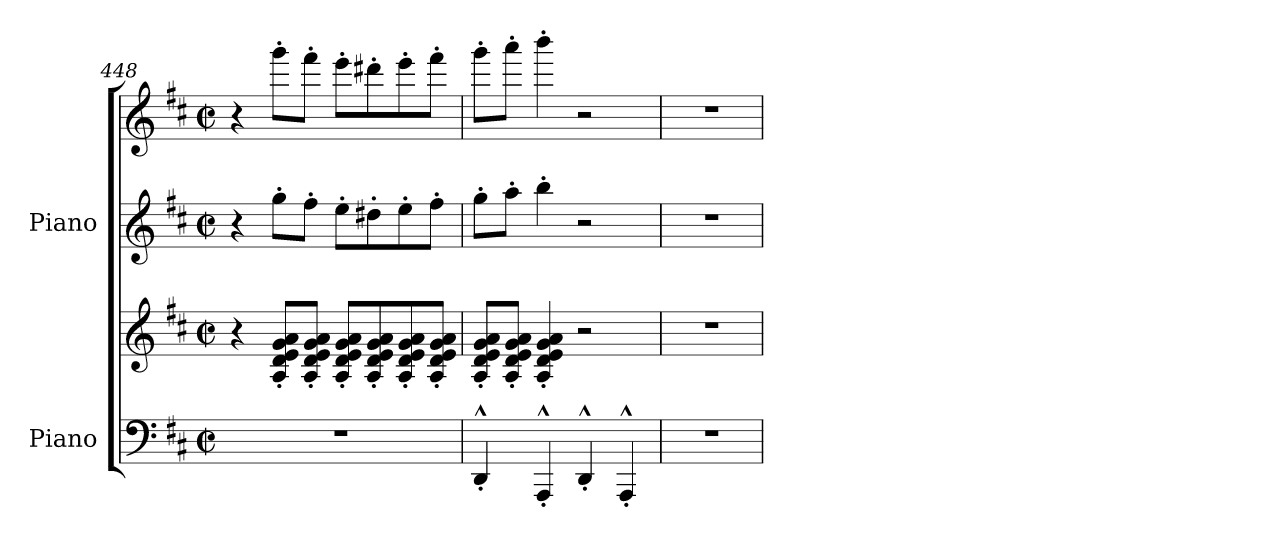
**kern	**kern	**kern	**kern
*part2	*part2	*part1	*part1
*staff4	*staff3	*staff2	*staff1
*I"Piano	*	*I"Piano	*
*I'Pno.	*	*I'Pno.	*
*clefF4	*clefG2	*clefG2	*clefG2
*k[f#c#]	*k[f#c#]	*k[f#c#]	*k[f#c#]
*M2/2	*M2/2	*M2/2	*M2/2
*met(c|)	*met(c|)	*met(c|)	*met(c|)
=448	=448	=448	=448
1r	4r	4r	4r
.	8A/' 8d/' 8e/' 8g/' 8a/'L	8gg'\L	8ggg'\L
.	8A/' 8d/' 8e/' 8g/' 8a/'J	8ff#'\J	8fff#'\J
.	8A/' 8d/' 8e/' 8g/' 8a/'L	8ee'\L	8eee'\L
.	8A/' 8d/' 8e/' 8g/' 8a/'	8dd#X'\	8ddd#X'\
.	8A/' 8d/' 8e/' 8g/' 8a/'	8ee'\	8eee'\
.	8A/' 8d/' 8e/' 8g/' 8a/'J	8ff#'\J	8fff#'\J
=449	=449	=449	=449
4DD'^^/	8A/' 8d/' 8e/' 8g/' 8a/'L	8gg'\L	8ggg'\L
.	8A/' 8d/' 8e/' 8g/' 8a/'J	8aa'\J	8aaa'\J
4AAA'^^/	4A/' 4d/' 4e/' 4g/' 4a/'	4bb'\	4bbb'\
4DD'^^/	2r	2r	2r
4AAA'^^/	.	.	.
=450	=450	=450	=450
1r	1r	1r	1r
=	=	=	=
*-	*-	*-	*-
